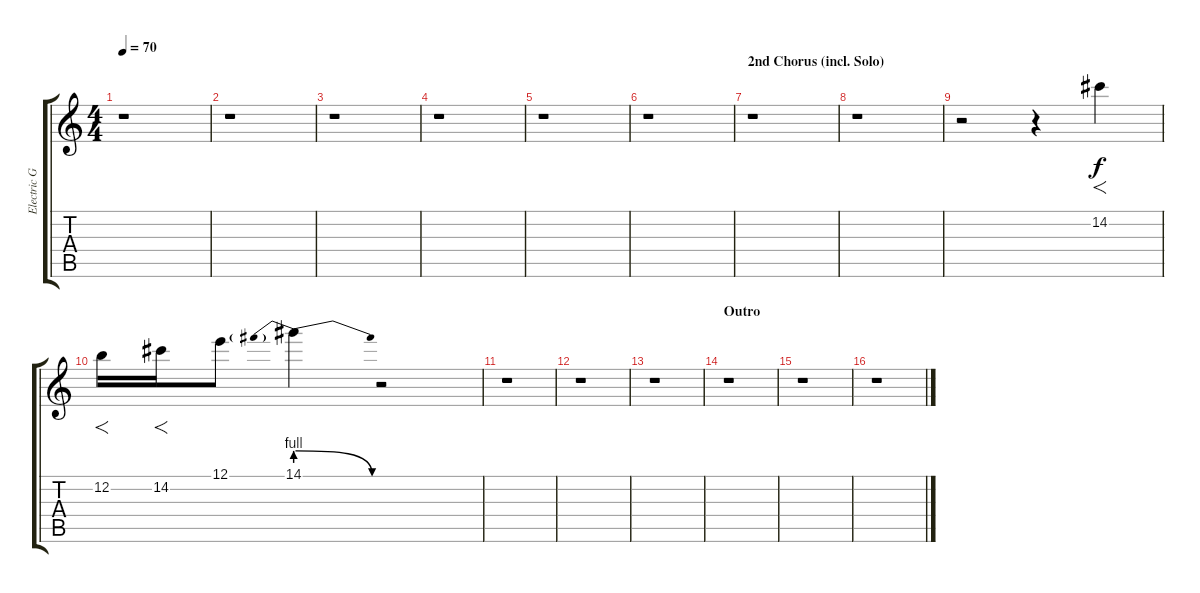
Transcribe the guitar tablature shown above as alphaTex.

\track ("Electric Guitar (Backwards)" "Electric G") {instrument overdrivenguitar}
\staff {score tabs}
\tuning (E4 B3 G3 D3 A2 E2) {hide}
\ts (4 4)
\tempo 70
\clef g2
\ks c
r.1{dy f} |
r.1 |
r.1 |
r.1 |
r.1 |
r.1 |
\section ("" "2nd Chorus (incl. Solo)")
r.1 |
r.1 |
r.2 r.4 14.2.4{f} |
12.2.16{f} 14.2.16{f} 12.1.8 14.1{be (prebendrelease 0 4 60 0)}.4 r.2 |
r.1 |
r.1 |
r.1 |
\section ("" "Outro")
r.1 |
r.1 |
r.1
